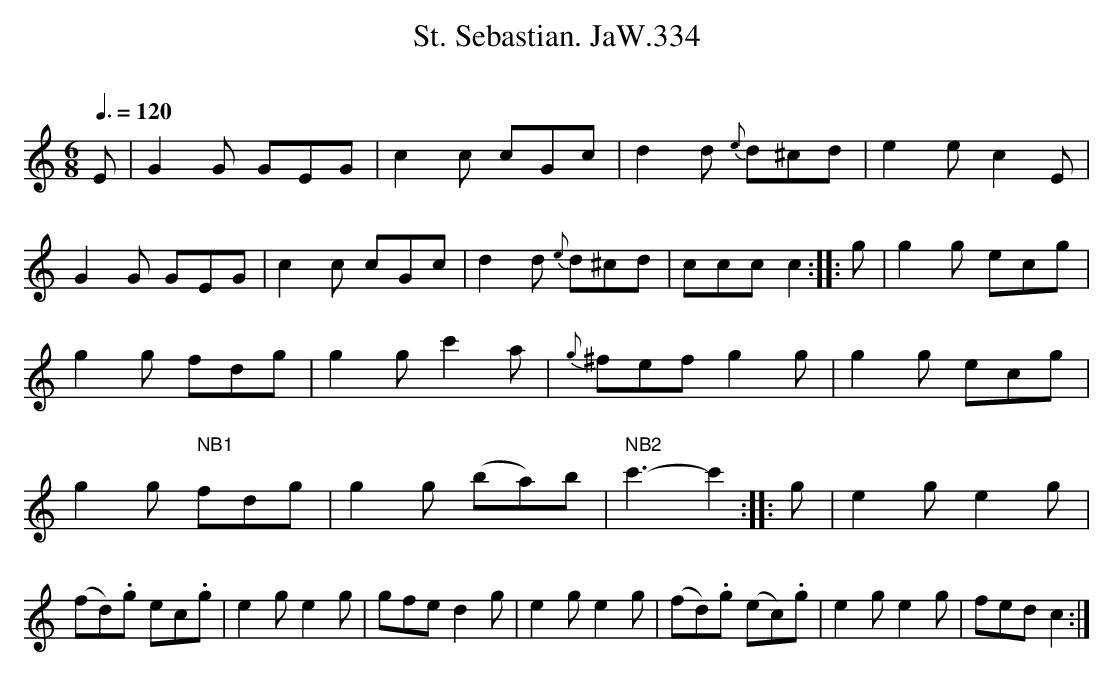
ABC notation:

X:1
T:St. Sebastian. JaW.334
M:6/8
L:1/8
Q:3/8=120
O:
K:C
E|G2G GEG|c2c cGc|d2d {e}d^cd|e2e c2E|!
G2G GEG|c2c cGc|d2d {e}d^cd|ccc c2:|
|:g|g2g ecg|g2g fdg|g2g c'2a|{g}^fef g2g|
g2g ecg|g2g " NB1"fdg|g2g (ba)b|" NB2"c'3-c'2:|
|:g|e2g e2g|(fd).g ec.g|e2g e2g|gfe d2g|
e2g e2g|(fd).g (ec).g|e2ge2g|fed c2:|
